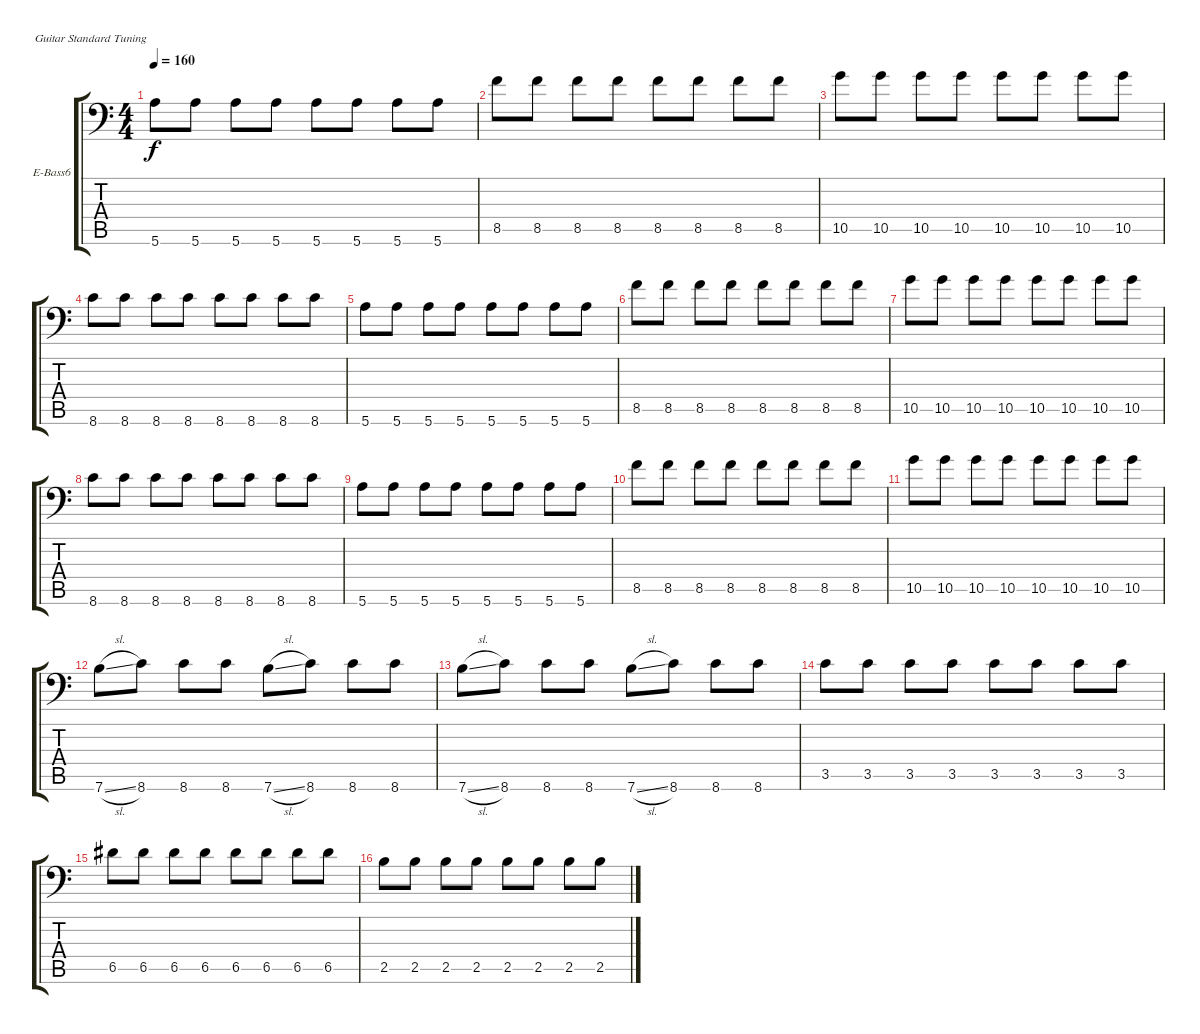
\bracketExtendMode groupsimilarinstruments
\firstSystemTrackNameOrientation horizontal
\otherSystemsTrackNameOrientation horizontal
\track ("Äîðîæêà 1" "E-Bass6") {instrument electricbasspick}
\staff {score tabs}
\tuning (E4 B3 G3 D3 A2 E2)
\ts (4 4)
\tempo 160
\clef f4
\ks c
5.6.8{dy f} 5.6.8 5.6.8 5.6.8 5.6.8 5.6.8 5.6.8 5.6.8 |
8.5.8 8.5.8 8.5.8 8.5.8 8.5.8 8.5.8 8.5.8 8.5.8 |
10.5.8 10.5.8 10.5.8 10.5.8 10.5.8 10.5.8 10.5.8 10.5.8 |
8.6.8 8.6.8 8.6.8 8.6.8 8.6.8 8.6.8 8.6.8 8.6.8 |
5.6.8 5.6.8 5.6.8 5.6.8 5.6.8 5.6.8 5.6.8 5.6.8 |
8.5.8 8.5.8 8.5.8 8.5.8 8.5.8 8.5.8 8.5.8 8.5.8 |
10.5.8 10.5.8 10.5.8 10.5.8 10.5.8 10.5.8 10.5.8 10.5.8 |
8.6.8 8.6.8 8.6.8 8.6.8 8.6.8 8.6.8 8.6.8 8.6.8 |
5.6.8 5.6.8 5.6.8 5.6.8 5.6.8 5.6.8 5.6.8 5.6.8 |
8.5.8 8.5.8 8.5.8 8.5.8 8.5.8 8.5.8 8.5.8 8.5.8 |
10.5.8 10.5.8 10.5.8 10.5.8 10.5.8 10.5.8 10.5.8 10.5.8 |
7.6{sl}.8 8.6.8 8.6.8 8.6.8 7.6{sl}.8 8.6.8 8.6.8 8.6.8 |
7.6{sl}.8 8.6.8 8.6.8 8.6.8 7.6{sl}.8 8.6.8 8.6.8 8.6.8 |
3.5.8 3.5.8 3.5.8 3.5.8 3.5.8 3.5.8 3.5.8 3.5.8 |
6.5.8 6.5.8 6.5.8 6.5.8 6.5.8 6.5.8 6.5.8 6.5.8 |
2.5.8 2.5.8 2.5.8 2.5.8 2.5.8 2.5.8 2.5.8 2.5.8
